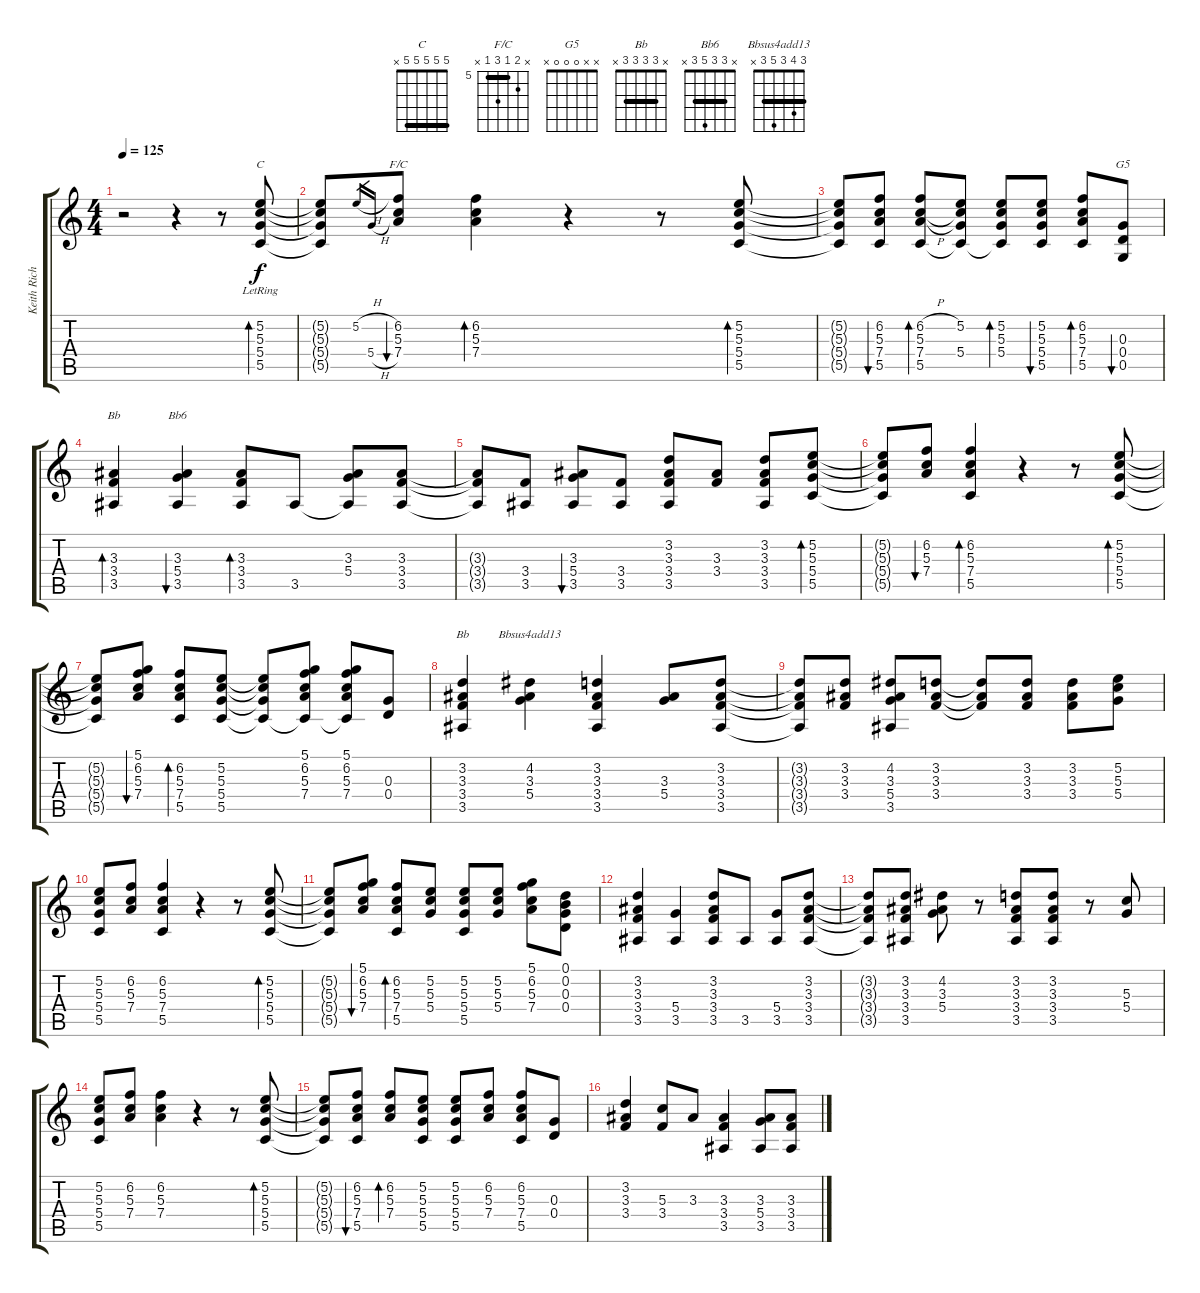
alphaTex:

\track ("Keith Richards" "Keith Rich") {instrument electricguitarjazz}
\staff {score tabs}
\tuning (D4 B3 G3 D3 G2 D2) {hide}
\chord ("C" 5 5 5 5 5 x) {barre 5}
\chord ("F/C" x 6 5 7 5 x) {firstfret 5 barre 5}
\chord ("G5" x x 0 0 0 x)
\chord ("Bb" 3 3 3 3 3 x) {barre 3}
\chord ("Bb6" x 3 3 5 3 x) {barre 3}
\chord ("Bb" x 3 3 3 3 x) {barre 3}
\chord ("Bbsus4add13" 3 4 3 5 3 x) {barre 3}
\ts (4 4)
\tempo 125
\clef g2
\ks c
r.2{dy f instrument electricguitarjazz} r.4 r.8 (5.2{lr} 5.3{lr} 5.4{lr} 5.5{lr}).8{bd 60 ch "C"} |
(5.2{t} 5.3{t} 5.4{t} 5.5{t}).8 5.2{h}.16{gr} 5.4{h}.16{gr} (6.2 5.3 7.4).8{bu 60 ch "F/C"} (6.2 5.3 7.4).4{bd 60} r.4 r.8 (5.2 5.3 5.4 5.5).8{bd 60} |
(5.2{t} 5.3{t} 5.4{t} 5.5{t}).8 (6.2 5.3 7.4 5.5).8{bu 60} (6.2{h} 5.3 7.4{h} 5.5).8{bd 60} (5.2 5.3{t} 5.4 5.5{t}).8 (5.2 5.3 5.4 5.5{t}).8{bd 60} (5.2 5.3 5.4 5.5).8{bu 60} (6.2 5.3 7.4 5.5).8{bd 60} (0.3 0.4 0.5).8{bu 60 ch "G5"} |
(3.3 3.4 3.5).4{bd 60 ch "Bb"} (3.3 5.4 3.5).4{bu 60 ch "Bb6"} (3.3 3.4 3.5).8{bd 60} 3.5.8 (3.3 5.4 3.5{t}).8 (3.3 3.4 3.5).8 |
(3.3{t} 3.4{t} 3.5{t}).8 (3.4 3.5).8 (3.3 5.4 3.5).8{bu 60} (3.4 3.5).8 (3.2 3.3 3.4 3.5).8 (3.3 3.4).8 (3.2 3.3 3.4 3.5).8 (5.2 5.3 5.4 5.5).8{bd 60} |
(5.2{t} 5.3{t} 5.4{t} 5.5{t}).8 (6.2 5.3 7.4).8{bu 60} (6.2 5.3 7.4 5.5).4{bd 60} r.4 r.8 (5.2 5.3 5.4 5.5).8{bd 60} |
(5.2{t} 5.3{t} 5.4{t} 5.5{t}).8 (5.1 6.2 5.3 7.4).8{bu 60} (6.2 5.3 7.4 5.5).8{bd 60} (5.2 5.3 5.4 5.5).8 (5.2{t} 5.3{t} 5.4{t} 5.5{t}).8 (5.1 6.2 5.3 7.4 5.5{t}).8 (5.1 6.2 5.3 7.4 5.5{t}).8 (0.3 0.4).8 |
(3.2 3.3 3.4 3.5).4{ch "Bb"} (4.2 3.3 5.4).4{ch "Bbsus4add13"} (3.2 3.3 3.4 3.5).4 (3.3 5.4).8 (3.2 3.3 3.4 3.5).8 |
(3.2{t} 3.3{t} 3.4{t} 3.5{t}).8 (3.2 3.3 3.4).8 (4.2 3.3 5.4 3.5).8 (3.2 3.3 3.4).8 (3.2{t} 3.3{t} 3.4{t}).8 (3.2 3.3 3.4).8 (3.2 3.3 3.4).8 (5.2 5.3 5.4).8 |
(5.2 5.3 5.4 5.5).8 (6.2 5.3 7.4).8 (6.2 5.3 7.4 5.5).4 r.4 r.8 (5.2 5.3 5.4 5.5).8{bd 60} |
(5.2{t} 5.3{t} 5.4{t} 5.5{t}).8 (5.1 6.2 5.3 7.4).8{bu 60} (6.2 5.3 7.4 5.5).8{bd 60} (5.2 5.3 5.4).8 (5.2 5.3 5.4 5.5).8 (5.2 5.3 5.4).8 (5.1 6.2 5.3 7.4).8 (0.1 0.2 0.3 0.4).8 |
(3.2 3.3 3.4 3.5).4 (5.4 3.5).4 (3.2 3.3 3.4 3.5).8 3.5.8 (5.4 3.5).8 (3.2 3.3 3.4 3.5).8 |
(3.2{t} 3.3{t} 3.4{t} 3.5{t}).8 (3.2 3.3 3.4 3.5).8 (4.2 3.3 5.4).8 r.8 (3.2 3.3 3.4 3.5).8 (3.2 3.3 3.4 3.5).8 r.8 (5.3 5.4).8 |
(5.2 5.3 5.4 5.5).8 (6.2 5.3 7.4).8 (6.2 5.3 7.4).4 r.4 r.8 (5.2 5.3 5.4 5.5).8{bd 60} |
(5.2{t} 5.3{t} 5.4{t} 5.5{t}).8 (6.2 5.3 7.4 5.5).8{bu 60} (6.2 5.3 7.4).8{bd 60} (5.2 5.3 5.4 5.5).8 (5.2 5.3 5.4 5.5).8 (6.2 5.3 7.4).8 (6.2 5.3 7.4 5.5).8 (0.3 0.4).8 |
(3.2 3.3 3.4).4 (5.3 3.4).8 3.3.8 (3.3 3.4 3.5).4 (3.3 5.4 3.5).8 (3.3 3.4 3.5).8
